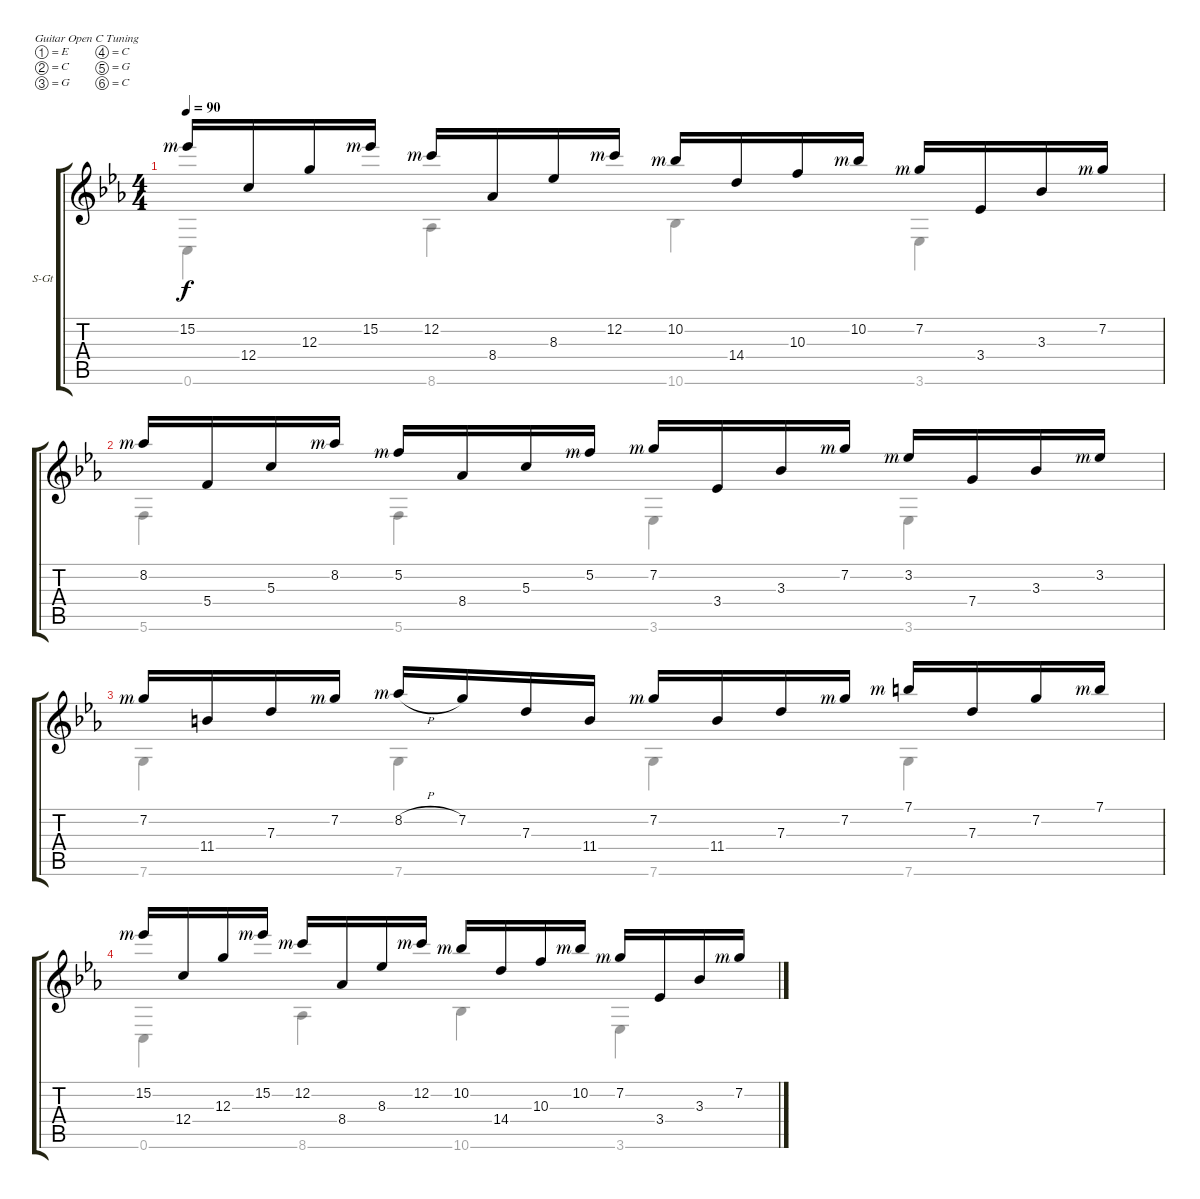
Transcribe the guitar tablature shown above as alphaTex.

\bracketExtendMode groupsimilarinstruments
\firstSystemTrackNameOrientation horizontal
\otherSystemsTrackNameOrientation horizontal
\track ("Track 1" "S-Gt") {instrument acousticguitarsteel}
\staff {score tabs}
\tuning (E4 C4 G3 C3 G2 C2)
\voice
\ts (4 4)
\tempo 90
\clef g2
\ks cminor
15.2{rf 3}.16{dy f} 12.4.16 12.3.16 15.2{rf 3}.16 12.2{rf 3}.16 8.4.16 8.3.16 12.2{rf 3}.16 10.2{rf 3}.16 14.4.16 10.3.16 10.2{rf 3}.16 7.2{rf 3}.16 3.4.16 3.3.16 7.2{rf 3}.16 |
8.2{rf 3}.16 5.4.16 5.3.16 8.2{rf 3}.16 5.2{rf 3}.16 8.4.16 5.3.16 5.2{rf 3}.16 7.2{rf 3}.16 3.4.16 3.3.16 7.2{rf 3}.16 3.2{rf 3}.16 7.4.16 3.3.16 3.2{rf 3}.16 |
7.2{rf 3}.16 11.4.16 7.3.16 7.2{rf 3}.16 8.2{h rf 3}.16 7.2.16 7.3.16 11.4.16 7.2{rf 3}.16 11.4.16 7.3.16 7.2{rf 3}.16 7.1{rf 3}.16 7.3.16 7.2.16 7.1{rf 3}.16 |
15.2{rf 3}.16 12.4.16 12.3.16 15.2{rf 3}.16 12.2{rf 3}.16 8.4.16 8.3.16 12.2{rf 3}.16 10.2{rf 3}.16 14.4.16 10.3.16 10.2{rf 3}.16 7.2{rf 3}.16 3.4.16 3.3.16 7.2{rf 3}.16
\voice
\clef g2
\ottava regular
\simile none
\ks cminor
0.6.4{dy f} 8.6.4 10.6.4 3.6.4 |
5.6.4 5.6.4 3.6.4 3.6.4 |
7.6.4 7.6.4 7.6.4 7.6.4 |
0.6.4 8.6.4 10.6.4 3.6.4
